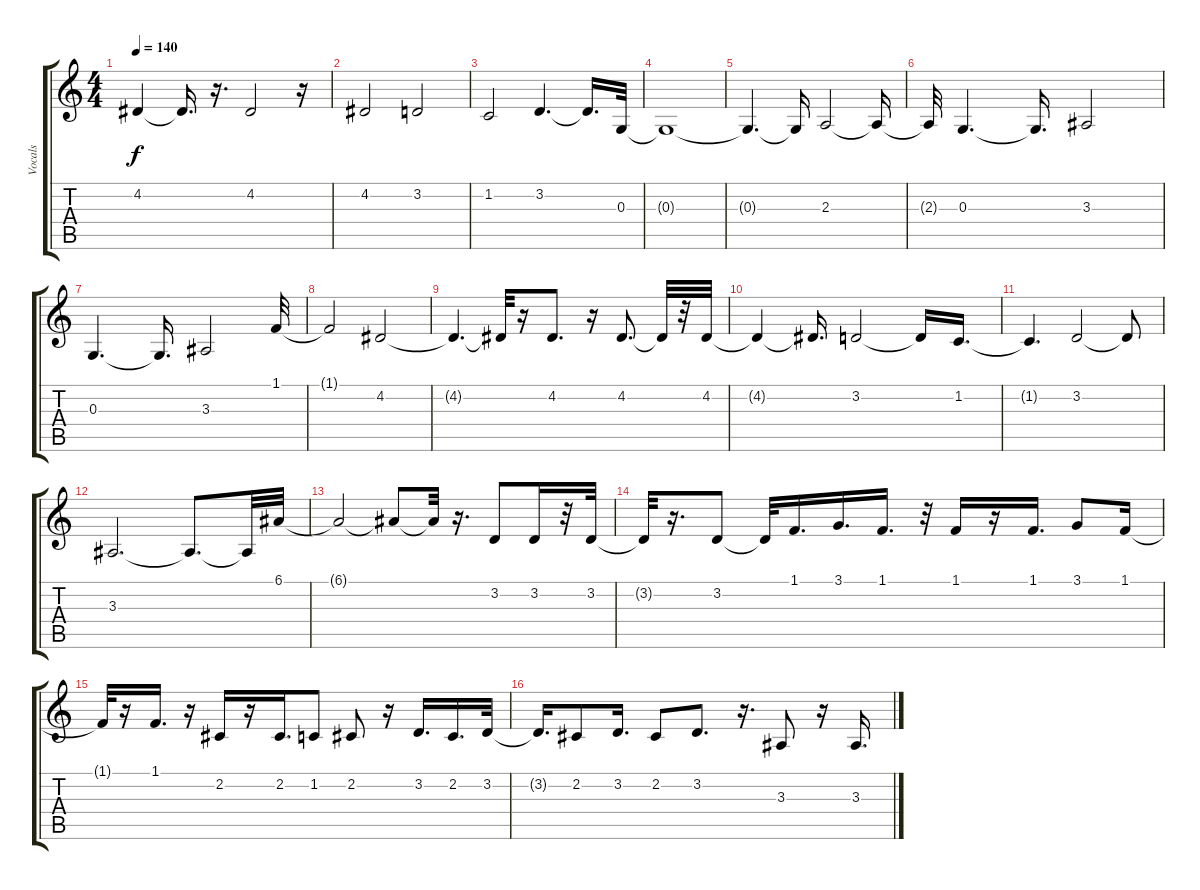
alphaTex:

\track ("Vocals" "Vocals") {instrument tenorsax}
\staff {score tabs}
\tuning (E4 B3 G3 D3 A2 E2) {hide}
\ts (4 4)
\tempo 140
\clef g2
\ks c
4.2{t}.4{dy f} 4.2{t}.16{d} r.16{d} 4.2.2 r.16 |
4.2.2 3.2.2 |
1.2.2 3.2.4{d} 3.2{t}.16{d} 0.3.32 |
0.3{t}.1 |
0.3{t}.4{d} 0.3{t}.16 2.3.2 2.3{t}.16 |
2.3{t}.32 0.3.4{d} 0.3{t}.16{d} 3.3.2 |
0.3.4{d} 0.3{t}.16{d} 3.3.2 1.1.32 |
1.1{t}.2 4.2.2 |
4.2{t}.4{d} 4.2{t}.32 r.16 4.2.8{d} r.16 4.2.8{d} 4.2{t}.32 r.32 4.2.32 |
4.2{t}.4 4.2{t}.16{d} 3.2.2 3.2{t}.16 1.2.16{d} |
1.2{t}.4{d} 3.2.2 3.2{t}.8 |
3.3.2{d} 3.3{t}.8{d} 3.3{t}.32 6.1.32 |
6.1{t}.2 6.1{t}.8 6.1{t}.32 r.16{d} 3.2.8 3.2.16 r.32 3.2.32 |
3.2{t}.32 r.16{d} 3.2.8 3.2{t}.32 1.1.16{d} 3.1.16{d} 1.1.16{d} r.32 1.1.16 r.16 1.1.16{d} 3.1.8 1.1.16 |
1.1{t}.32 r.16 1.1.16{d} r.16 2.2.16 r.16 2.2.16{d} 1.2.8 2.2.8 r.16 3.2.16{d} 2.2.16{d} 3.2.32 |
3.2{t}.16{d} 2.2.8 3.2.16{d} 2.2.8 3.2.8{d} r.16{d} 3.3.8 r.16 3.3.16{d}
